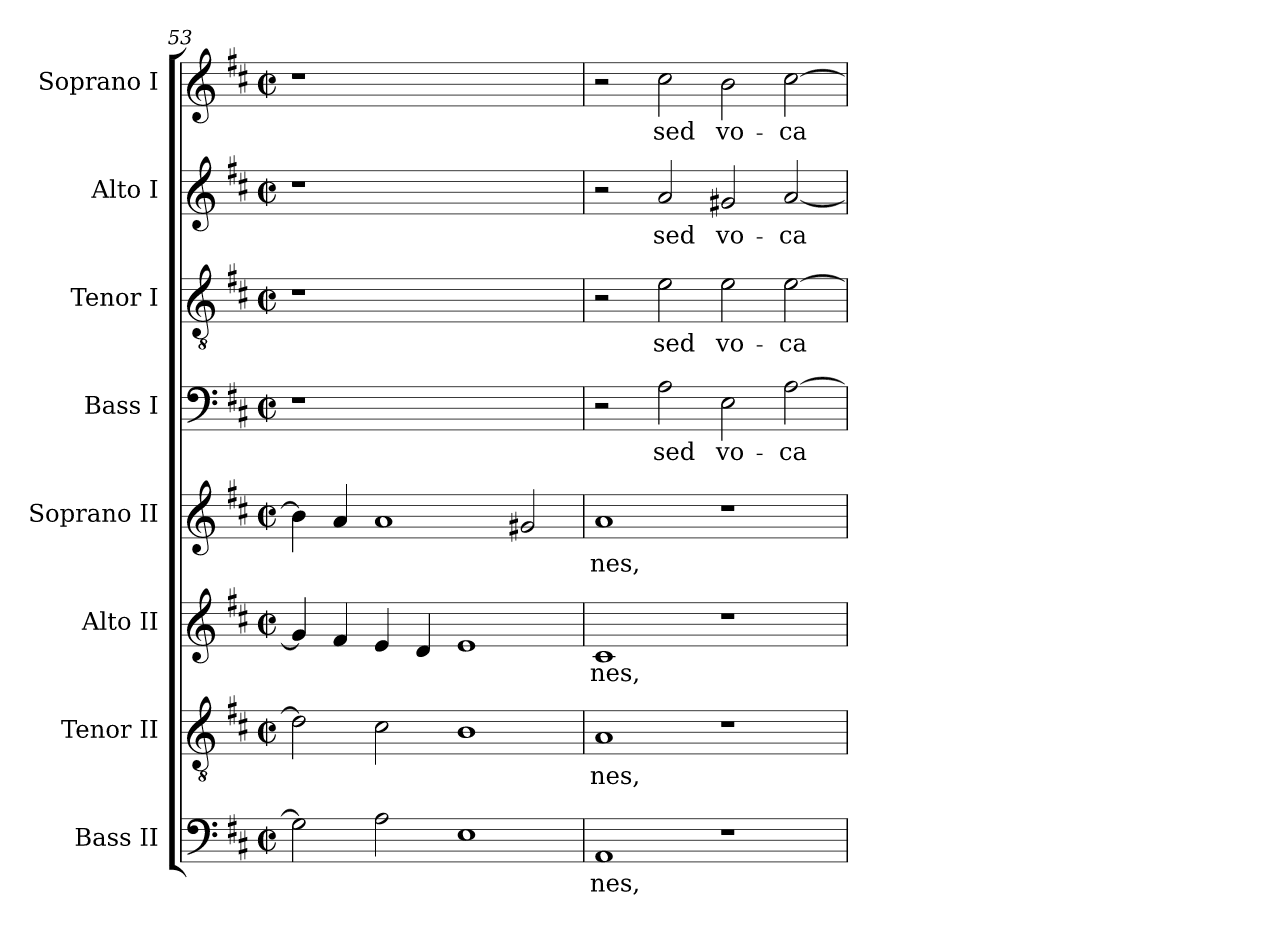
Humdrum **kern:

**kern	**text	**kern	**text	**kern	**text	**kern	**text	**kern	**text	**kern	**text	**kern	**text	**kern	**text
*part8	*part8	*part7	*part7	*part6	*part6	*part5	*part5	*part4	*part4	*part3	*part3	*part2	*part2	*part1	*part1
*staff8	*staff8	*staff7	*staff7	*staff6	*staff6	*staff5	*staff5	*staff4	*staff4	*staff3	*staff3	*staff2	*staff2	*staff1	*staff1
*I"Bass II	*	*I"Tenor II	*	*I"Alto II	*	*I"Soprano II	*	*I"Bass I	*	*I"Tenor I	*	*I"Alto I	*	*I"Soprano I	*
*I'B. II	*	*	*	*	*	*	*	*	*	*	*	*	*	*	*
*clefF4	*	*clefGv2	*	*clefG2	*	*clefG2	*	*clefF4	*	*clefGv2	*	*clefG2	*	*clefG2	*
*	*	*	*	*	*	*	*	*ITrd7c12	*	*	*	*ITrd7c12	*	*	*
*k[f#c#]	*	*k[f#c#]	*	*k[f#c#]	*	*k[f#c#]	*	*k[f#c#]	*	*k[f#c#]	*	*k[f#c#]	*	*k[f#c#]	*
*D:	*	*D:	*	*D:	*	*D:	*	*D:	*	*D:	*	*D:	*	*D:	*
*M2/2	*	*M2/2	*	*M2/2	*	*M2/2	*	*M2/2	*	*M2/2	*	*M2/2	*	*M2/2	*
*met(c|)	*	*met(c|)	*	*met(c|)	*	*met(c|)	*	*met(c|)	*	*met(c|)	*	*met(c|)	*	*met(c|)	*
=53	=53	=53	=53	=53	=53	=53	=53	=53	=53	=53	=53	=53	=53	=53	=53
!	!	!	!	!	!	!	!	!LO:N:vis=1	!	!LO:N:vis=1	!	!LO:N:vis=1	!	!LO:N:vis=1	!
2Gi\]	.	2di\]	.	4gi/]	.	4bi\]	.	1r	.	1r	.	1r	.	1r	.
.	.	.	.	4f#i/	.	4ai/	.	.	.	.	.	.	.	.	.
2Ai\	.	2c#i\	.	4ei/	.	1ai	.	.	.	.	.	.	.	.	.
.	.	.	.	4di/	.	.	.	.	.	.	.	.	.	.	.
1Ei	.	1Bi	.	1ei	.	.	.	1ryy	.	1ryy	.	1ryy	.	1ryy	.
.	.	.	.	.	.	2g#Xi/	.	.	.	.	.	.	.	.	.
=54	=54	=54	=54	=54	=54	=54	=54	=54	=54	=54	=54	=54	=54	=54	=54
!	!LO:LY:b:color=#000000	!	!	!	!	!	!	!	!	!	!	!	!	!	!
!	!	!	!LO:LY:b:color=#000000	!	!	!	!	!	!	!	!	!	!	!	!
!	!	!	!	!	!LO:LY:b:color=#000000	!	!	!	!	!	!	!	!	!	!
!	!	!	!	!	!	!	!LO:LY:b:color=#000000	!	!	!	!	!	!	!	!
1AAi	-nes,	1Ai	-nes,	1c#i	-nes,	1ai	-nes,	2r	.	2r	.	2r	.	2r	.
!	!	!	!	!	!	!	!	!	!LO:LY:b:color=#000000	!	!	!	!	!	!
!	!	!	!	!	!	!	!	!	!	!	!LO:LY:b:color=#000000	!	!	!	!
!	!	!	!	!	!	!	!	!	!	!	!	!	!LO:LY:b:color=#000000	!	!
!	!	!	!	!	!	!	!	!	!	!	!	!	!	!	!LO:LY:b:color=#000000
.	.	.	.	.	.	.	.	2AAi\	sed	2ei\	sed	2Ai/	sed	2cc#i\	sed
!	!	!	!	!	!	!	!	!	!LO:LY:b:color=#000000	!	!	!	!	!	!
!	!	!	!	!	!	!	!	!	!	!	!LO:LY:b:color=#000000	!	!	!	!
!	!	!	!	!	!	!	!	!	!	!	!	!	!LO:LY:b:color=#000000	!	!
!	!	!	!	!	!	!	!	!	!	!	!	!	!	!	!LO:LY:b:color=#000000
1r	.	1r	.	1r	.	1r	.	2EEi\	vo-	2ei\	vo-	2G#Xi/	vo-	2bi\	vo-
!	!	!	!	!	!	!	!	!	!LO:LY:b:color=#000000	!	!	!	!	!	!
!	!	!	!	!	!	!	!	!	!	!	!LO:LY:b:color=#000000	!	!	!	!
!	!	!	!	!	!	!	!	!	!	!	!	!	!LO:LY:b:color=#000000	!	!
!	!	!	!	!	!	!	!	!	!	!	!	!	!	!	!LO:LY:b:color=#000000
.	.	.	.	.	.	.	.	[>2AAi\	-ca-	[>2ei\	-ca-	[<2Ai/	-ca-	[>2cc#i\	-ca-
=	=	=	=	=	=	=	=	=	=	=	=	=	=	=	=
*-	*-	*-	*-	*-	*-	*-	*-	*-	*-	*-	*-	*-	*-	*-	*-
